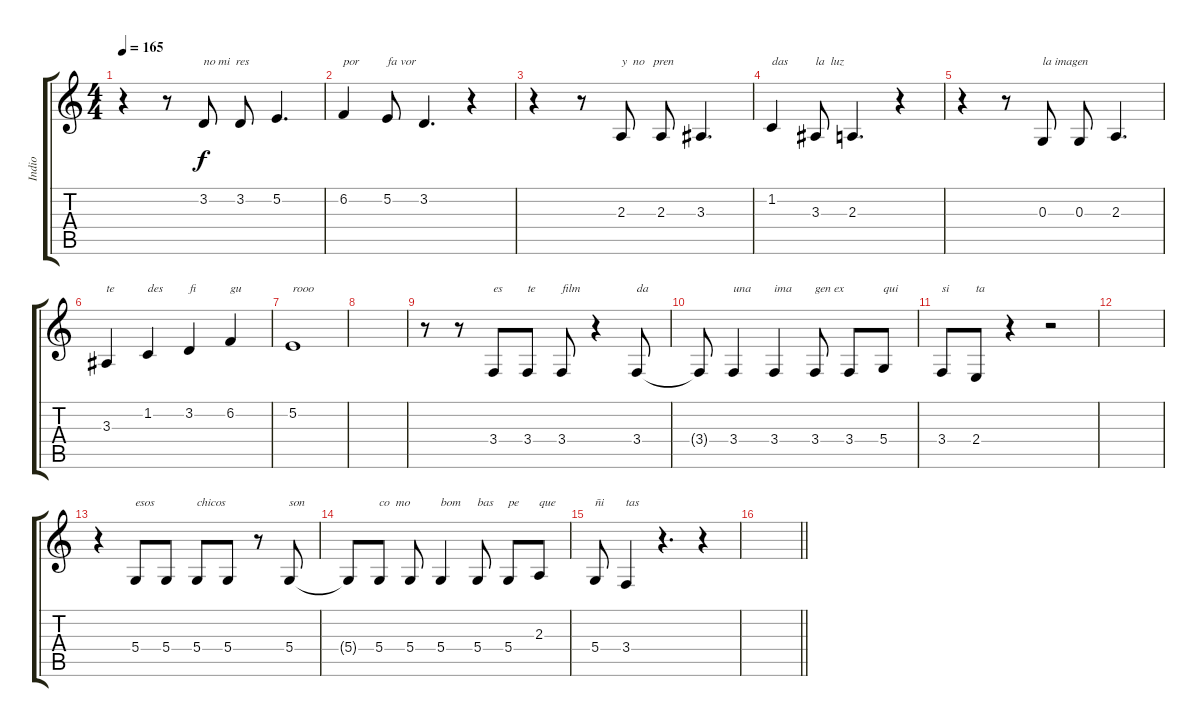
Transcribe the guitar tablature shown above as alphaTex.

\track ("Indio" "Indio") {instrument stringensemble1}
\staff {score tabs}
\tuning (E4 B3 G3 D3 A2 E2) {hide}
\ts (4 4)
\tempo 165
\clef g2
\ks c
r.4{dy f} r.8 3.2.8{txt "no mi  res"} 3.2.8 5.2.4{d} |
6.2.4{txt "por"} 5.2.8{txt "fa vor"} 3.2.4{d} r.4 |
r.4 r.8 2.3.8{txt "y  no   pren"} 2.3.8 3.3.4{d} |
1.2.4{txt "das"} 3.3.8{txt "la  luz"} 2.3.4{d} r.4 |
r.4 r.8 0.3.8{txt "la imagen"} 0.3.8 2.3.4{d} |
3.3.4{txt "te"} 1.2.4{txt "des"} 3.2.4{txt "fi"} 6.2.4{txt "gu"} |
5.2.1{txt "rooo"} |
|
r.8 r.8 3.4.8{txt "es"} 3.4.8{txt "te"} 3.4.8{txt "film"} r.4 3.4.8{txt "da"} |
3.4{t}.8 3.4.4{txt "una"} 3.4.4{txt "ima"} 3.4.8{txt "gen ex"} 3.4.8 5.4.8{txt "qui"} |
3.4.8{txt "si"} 2.4.8{txt "ta"} r.4 r.2 |
|
r.4 5.4.8{txt "esos"} 5.4.8 5.4.8{txt "chicos"} 5.4.8 r.8 5.4.8{txt "son"} |
5.4{t}.8 5.4.8{txt "co  mo"} 5.4.8 5.4.4{txt "bom"} 5.4.8{txt "bas"} 5.4.8{txt "pe"} 2.3.8{txt "que"} |
5.4.8{txt "ñi"} 3.4.4{txt "tas"} r.4{d} r.4 |
\barLineRight lightlight
